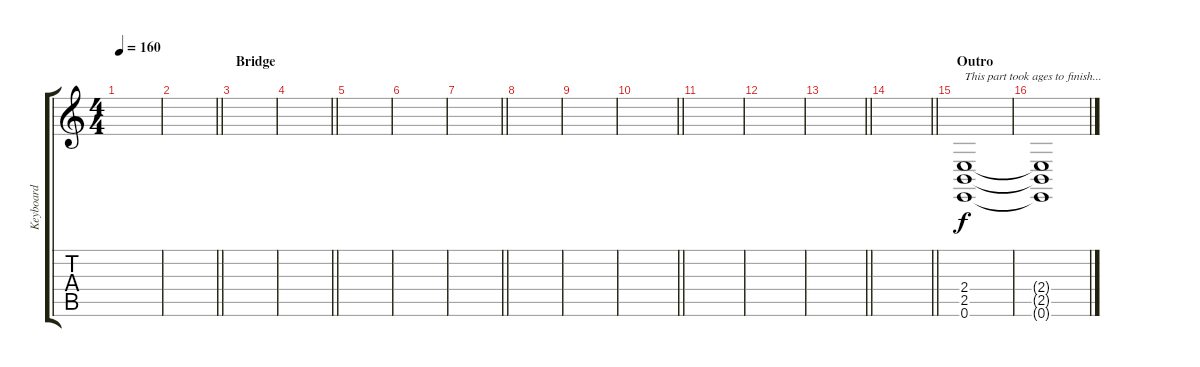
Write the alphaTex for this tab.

\track ("Keyboard" "Keyboard") {instrument lead6voice}
\staff {score tabs}
\tuning (E4 B3 G3 D3 A2 E2) {hide}
\ts (4 4)
\tempo 160
\clef g2
\ks c
|
\barLineRight lightlight
|
\section ("" "Bridge")
|
\barLineRight lightlight
|
|
|
\barLineRight lightlight
|
|
|
\barLineRight lightlight
|
|
|
\barLineRight lightlight
|
\barLineRight lightlight
|
\section ("" "Outro")
(2.4 2.5 0.6).1{txt "This part took ages to finish..." volume 16 instrument distortionguitar} |
(2.4{t} 2.5{t} 0.6{t}).1
